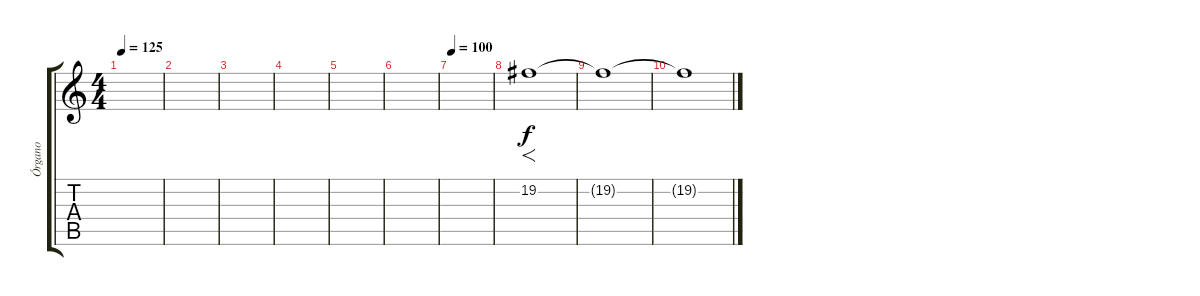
\track ("Órgano" "Órgano") {instrument stringensemble1}
\staff {score tabs}
\tuning (E4 B3 G3 D3 A2 E2) {hide}
\ts (4 4)
\tempo 125
\clef g2
\ks c
|
|
|
|
|
|
\tempo 100
|
19.2.1{f} |
19.2{t}.1 |
19.2{t}.1
